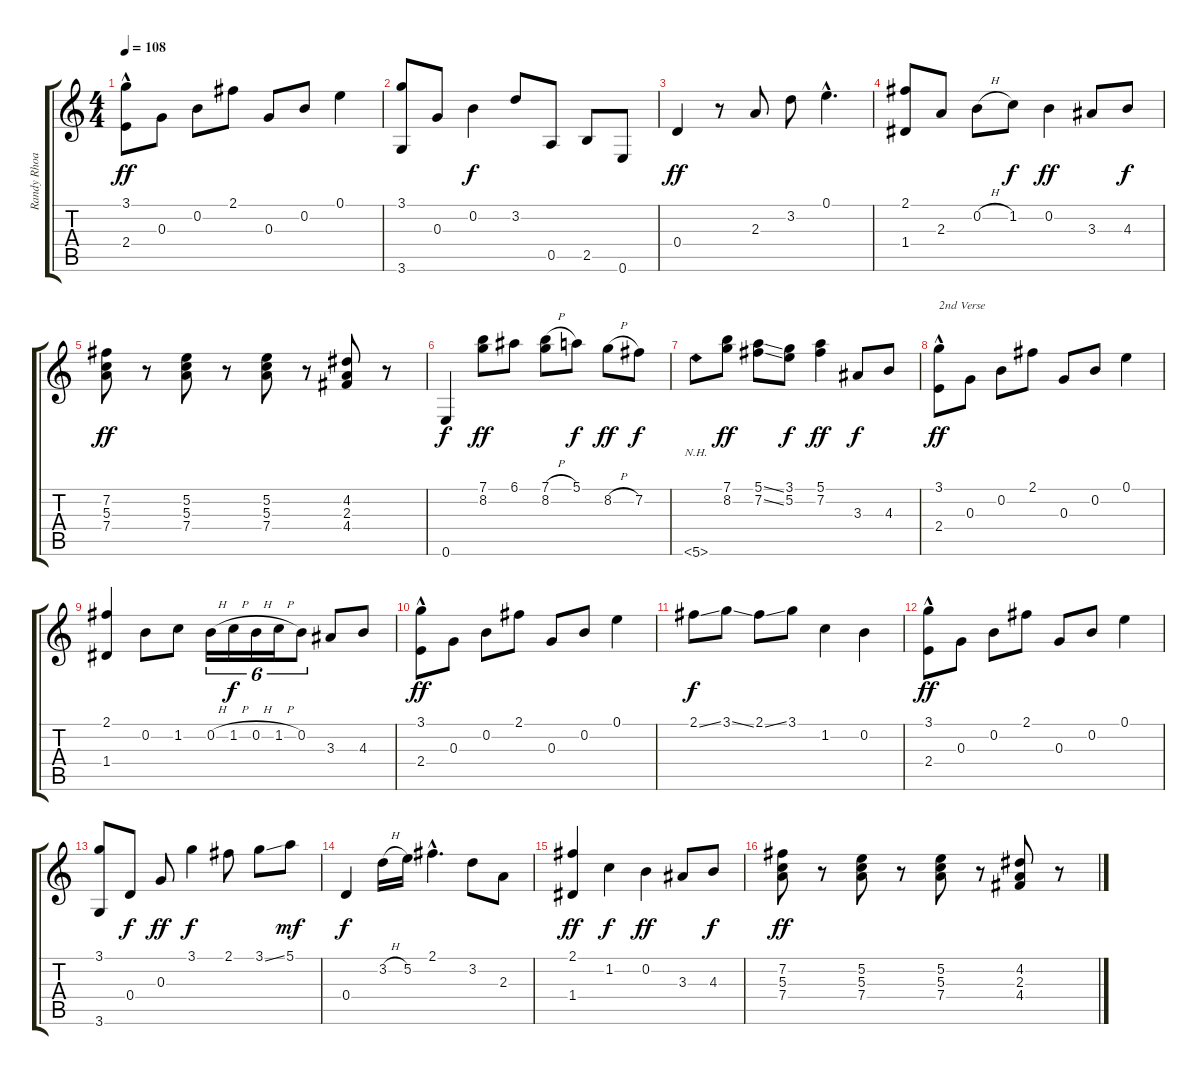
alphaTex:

\track ("Randy Rhoads GUITAR live " "Randy Rhoa") {instrument overdrivenguitar}
\staff {score tabs}
\tuning (E4 B3 G3 D3 A2 E2) {hide}
\ts (4 4)
\tempo 108
\clef g2
\ks c
(3.1 2.4{hac}).8{dy ff} 0.3.8 0.2.8 2.1.8 0.3.8 0.2.8 0.1.4 |
(3.1 3.6).8 0.3.8 0.2.4{dy f} 3.2.8 0.5.8 2.5.8 0.6.8 |
0.4.4{dy ff} r.8 2.3.8 3.2.8 0.1{hac}.4{d} |
(2.1 1.4).8 2.3.8 0.2{h}.8 1.2.8{dy f} 0.2.4{dy ff} 3.3.8 4.3.8{dy f} |
(7.2 5.3 7.4).8{dy ff} r.8 (5.2 5.3 7.4).8 r.8 (5.2 5.3 7.4).8 r.8 (4.2 2.3 4.4).8 r.8 |
0.6.4{dy f} (7.1 8.2).8{dy ff} 6.1.8 (7.1{h} 8.2).8 5.1.8{dy f} 8.2{h}.8{dy ff} 7.2.8{dy f} |
5.6{nh}.8 (7.1 8.2).8{dy ff} (5.1{ss} 7.2{ss}).8 (3.1 5.2).8{dy f} (5.1 7.2).4{dy ff} 3.3.8{dy f} 4.3.8 |
(3.1 2.4{hac}).8{txt "2nd Verse" dy ff} 0.3.8 0.2.8 2.1.8 0.3.8 0.2.8 0.1.4 |
(2.1 1.4).4 0.2.8 1.2.8 0.2{h}.16{tu (6 4)} 1.2{h}.16{tu (6 4) dy f} 0.2{h}.16{tu (6 4)} 1.2{h}.16{tu (6 4)} 0.2.8{tu (6 4)} 3.3.8 4.3.8 |
(3.1 2.4{hac}).8{dy ff} 0.3.8 0.2.8 2.1.8 0.3.8 0.2.8 0.1.4 |
2.1{ss}.8{dy f} 3.1{ss}.8 2.1{ss}.8 3.1.8 1.2.4 0.2.4 |
(3.1 2.4{hac}).8{dy ff} 0.3.8 0.2.8 2.1.8 0.3.8 0.2.8 0.1.4 |
(3.1 3.6).8 0.4.8{dy f} 0.3.8{dy ff} 3.1.4{dy f} 2.1.8 3.1{ss}.8 5.1.8{dy mf} |
0.4.4{dy f} 3.2{h}.16 5.2.16 2.1{hac}.4{d} 3.2.8 2.3.8 |
(2.1 1.4).4{dy ff} 1.2.4{dy f} 0.2.4{dy ff} 3.3.8 4.3.8{dy f} |
(7.2 5.3 7.4).8{dy ff} r.8 (5.2 5.3 7.4).8 r.8 (5.2 5.3 7.4).8 r.8 (4.2 2.3 4.4).8 r.8
